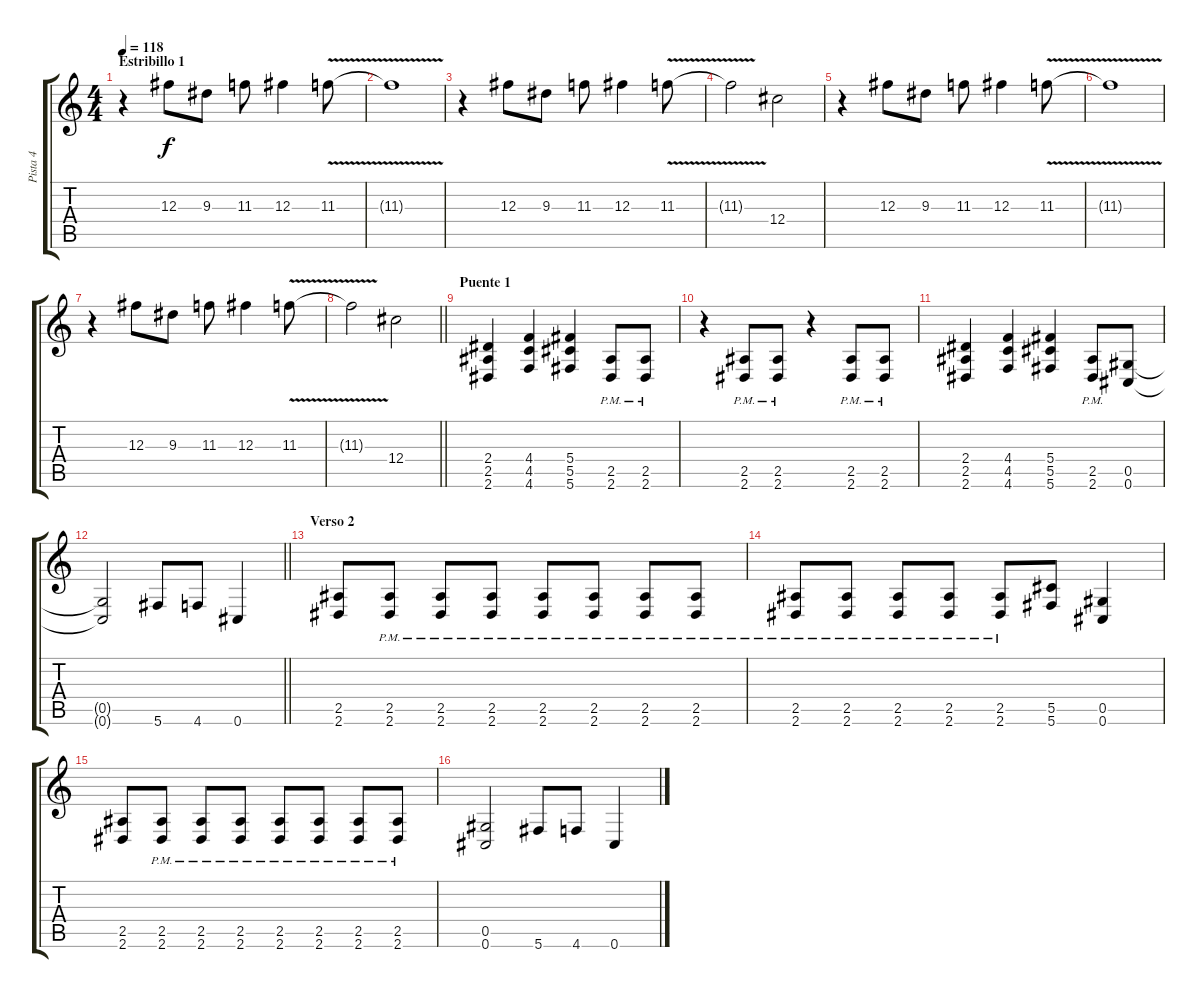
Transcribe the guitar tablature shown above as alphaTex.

\track ("Pista 4" "Pista 4") {instrument distortionguitar}
\staff {score tabs}
\tuning (Eb4 Bb3 Gb3 Db3 Ab2 Db2) {hide}
\ts (4 4)
\section ("" "Estribillo 1")
\tempo 118
\clef g2
\ks c
r.4{dy f} 12.3.8 9.3.8 11.3.8 12.3.4 11.3{v}.8 |
11.3{t}.1 |
r.4 12.3.8 9.3.8 11.3.8 12.3.4 11.3{v}.8 |
11.3{t}.2 12.4.2 |
r.4 12.3.8 9.3.8 11.3.8 12.3.4 11.3{v}.8 |
11.3{t}.1 |
r.4 12.3.8 9.3.8 11.3.8 12.3.4 11.3{v}.8 |
\barLineRight lightlight
11.3{t}.2 12.4.2 |
\section ("" "Puente 1")
(2.4 2.5 2.6).4 (4.4 4.5 4.6).4 (5.4 5.5 5.6).4 (2.5{pm} 2.6{pm}).8 (2.5{pm} 2.6{pm}).8 |
r.4 (2.5{pm} 2.6{pm}).8 (2.5{pm} 2.6{pm}).8 r.4 (2.5{pm} 2.6{pm}).8 (2.5{pm} 2.6{pm}).8 |
(2.4 2.5 2.6).4 (4.4 4.5 4.6).4 (5.4 5.5 5.6).4 (2.5{pm} 2.6{pm}).8 (0.5 0.6).8 |
\barLineRight lightlight
(0.5{t} 0.6{t}).2 5.6.8 4.6.8 0.6.4 |
\section ("" "Verso 2")
(2.5 2.6).8 (2.5{pm} 2.6{pm}).8 (2.5{pm} 2.6{pm}).8 (2.5{pm} 2.6{pm}).8 (2.5{pm} 2.6{pm}).8 (2.5{pm} 2.6{pm}).8 (2.5{pm} 2.6{pm}).8 (2.5{pm} 2.6{pm}).8 |
(2.5{pm} 2.6{pm}).8 (2.5{pm} 2.6{pm}).8 (2.5{pm} 2.6{pm}).8 (2.5{pm} 2.6{pm}).8 (2.5{pm} 2.6{pm}).8 (5.5 5.6).8 (0.5 0.6).4 |
(2.5 2.6).8 (2.5{pm} 2.6{pm}).8 (2.5{pm} 2.6{pm}).8 (2.5{pm} 2.6{pm}).8 (2.5{pm} 2.6{pm}).8 (2.5{pm} 2.6{pm}).8 (2.5{pm} 2.6{pm}).8 (2.5{pm} 2.6{pm}).8 |
(0.5 0.6).2 5.6.8 4.6.8 0.6.4
